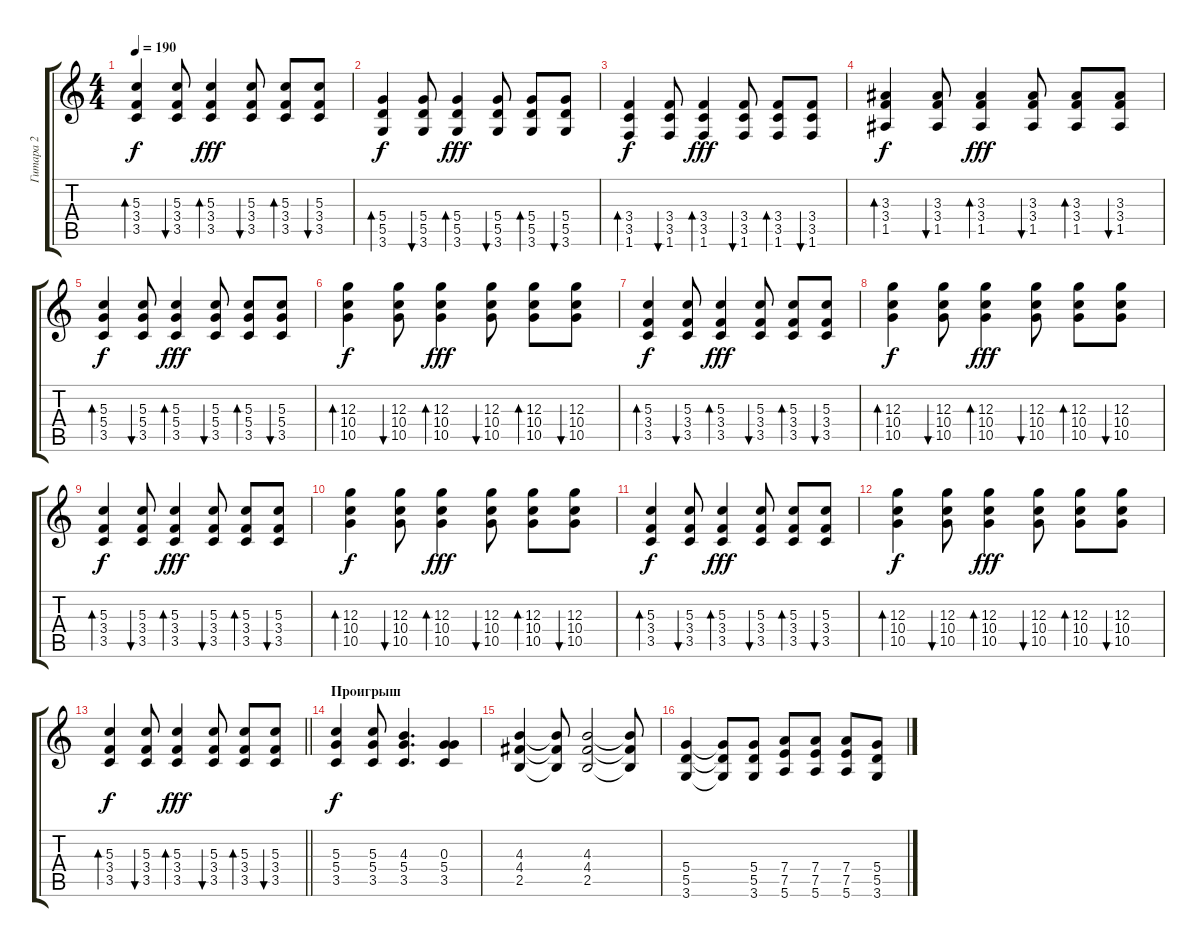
\track ("Гитара 2" "Гитара 2") {instrument distortionguitar}
\staff {score tabs}
\tuning (E4 B3 G3 D3 A2 E2) {hide}
\ts (4 4)
\tempo 190
\clef g2
\ks c
(5.3 3.4 3.5).4{bd 60 dy f} (5.3 3.4 3.5).8{bu 60} (5.3 3.4 3.5).4{bd 60 dy fff} (5.3 3.4 3.5).8{bu 60} (5.3 3.4 3.5).8{bd 60} (5.3 3.4 3.5).8{bu 60} |
(5.4 5.5 3.6).4{bd 60 dy f} (5.4 5.5 3.6).8{bu 60} (5.4 5.5 3.6).4{bd 60 dy fff} (5.4 5.5 3.6).8{bu 60} (5.4 5.5 3.6).8{bd 60} (5.4 5.5 3.6).8{bu 60} |
(3.4 3.5 1.6).4{bd 60 dy f} (3.4 3.5 1.6).8{bu 60} (3.4 3.5 1.6).4{bd 60 dy fff} (3.4 3.5 1.6).8{bu 60} (3.4 3.5 1.6).8{bd 60} (3.4 3.5 1.6).8{bu 60} |
(3.3 3.4 1.5).4{bd 60 dy f} (3.3 3.4 1.5).8{bu 60} (3.3 3.4 1.5).4{bd 60 dy fff} (3.3 3.4 1.5).8{bu 60} (3.3 3.4 1.5).8{bd 60} (3.3 3.4 1.5).8{bu 60} |
(5.3 5.4 3.5).4{bd 60 dy f} (5.3 5.4 3.5).8{bu 60} (5.3 5.4 3.5).4{bd 60 dy fff} (5.3 5.4 3.5).8{bu 60} (5.3 5.4 3.5).8{bd 60} (5.3 5.4 3.5).8{bu 60} |
(12.3 10.4 10.5).4{bd 60 dy f} (12.3 10.4 10.5).8{bu 60} (12.3 10.4 10.5).4{bd 60 dy fff} (12.3 10.4 10.5).8{bu 60} (12.3 10.4 10.5).8{bd 60} (12.3 10.4 10.5).8{bu 60} |
(5.3 3.4 3.5).4{bd 60 dy f} (5.3 3.4 3.5).8{bu 60} (5.3 3.4 3.5).4{bd 60 dy fff} (5.3 3.4 3.5).8{bu 60} (5.3 3.4 3.5).8{bd 60} (5.3 3.4 3.5).8{bu 60} |
(12.3 10.4 10.5).4{bd 60 dy f} (12.3 10.4 10.5).8{bu 60} (12.3 10.4 10.5).4{bd 60 dy fff} (12.3 10.4 10.5).8{bu 60} (12.3 10.4 10.5).8{bd 60} (12.3 10.4 10.5).8{bu 60} |
(5.3 3.4 3.5).4{bd 60 dy f} (5.3 3.4 3.5).8{bu 60} (5.3 3.4 3.5).4{bd 60 dy fff} (5.3 3.4 3.5).8{bu 60} (5.3 3.4 3.5).8{bd 60} (5.3 3.4 3.5).8{bu 60} |
(12.3 10.4 10.5).4{bd 60 dy f} (12.3 10.4 10.5).8{bu 60} (12.3 10.4 10.5).4{bd 60 dy fff} (12.3 10.4 10.5).8{bu 60} (12.3 10.4 10.5).8{bd 60} (12.3 10.4 10.5).8{bu 60} |
(5.3 3.4 3.5).4{bd 60 dy f} (5.3 3.4 3.5).8{bu 60} (5.3 3.4 3.5).4{bd 60 dy fff} (5.3 3.4 3.5).8{bu 60} (5.3 3.4 3.5).8{bd 60} (5.3 3.4 3.5).8{bu 60} |
(12.3 10.4 10.5).4{bd 60 dy f} (12.3 10.4 10.5).8{bu 60} (12.3 10.4 10.5).4{bd 60 dy fff} (12.3 10.4 10.5).8{bu 60} (12.3 10.4 10.5).8{bd 60} (12.3 10.4 10.5).8{bu 60} |
\barLineRight lightlight
(5.3 3.4 3.5).4{bd 60 dy f} (5.3 3.4 3.5).8{bu 60} (5.3 3.4 3.5).4{bd 60 dy fff} (5.3 3.4 3.5).8{bu 60} (5.3 3.4 3.5).8{bd 60} (5.3 3.4 3.5).8{bu 60} |
\section ("" "Проигрыш")
(5.3 5.4 3.5).4{dy f} (5.3 5.4 3.5).8 (4.3 5.4 3.5).4{d} (0.3 5.4 3.5).4 |
(4.3 4.4 2.5).4 (4.3{t} 4.4{t} 2.5{t}).8 (4.3 4.4 2.5).2 (4.3{t} 4.4{t} 2.5{t}).8 |
(5.4 5.5 3.6).4 (5.4{t} 5.5{t} 3.6{t}).8 (5.4 5.5 3.6).8 (7.4 7.5 5.6).8 (7.4 7.5 5.6).8 (7.4 7.5 5.6).8 (5.4 5.5 3.6).8
